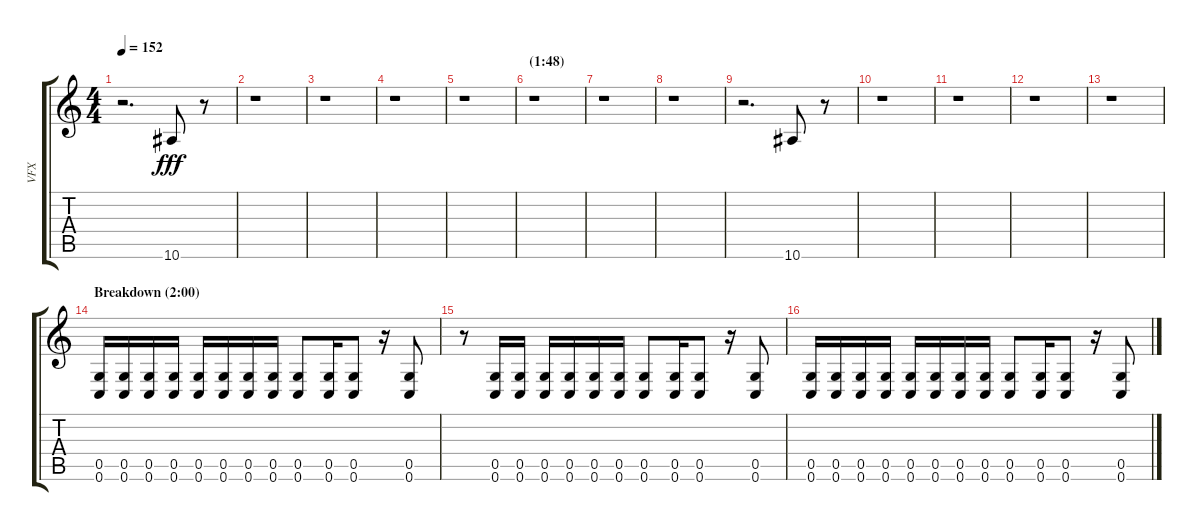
\track ("VFX" "VFX") {instrument electricguitarmuted}
\staff {score tabs}
\tuning (D4 A3 F3 C3 G2 C2) {hide}
\ts (4 4)
\tempo 152
\clef g2
\ks c
r.2{d dy f} 10.6.8{dy fff volume 16 instrument overdrivenguitar} r.8 |
r.1 |
r.1 |
r.1 |
r.1 |
\section ("" "(1:48)")
r.1 |
r.1 |
r.1 |
r.2{d} 10.6.8{volume 16 instrument overdrivenguitar} r.8 |
r.1 |
r.1 |
r.1 |
r.1 |
\section ("" "Breakdown (2:00)")
(0.5 0.6).16{volume 4 balance 0 instrument electricguitarmuted} (0.5 0.6).16 (0.5 0.6).16 (0.5 0.6).16 (0.5 0.6).16 (0.5 0.6).16 (0.5 0.6).16 (0.5 0.6).16 (0.5 0.6).8 (0.5 0.6).16 (0.5 0.6).8 r.16 (0.5 0.6).8 |
r.8 (0.5 0.6).16 (0.5 0.6).16 (0.5 0.6).16 (0.5 0.6).16 (0.5 0.6).16 (0.5 0.6).16 (0.5 0.6).8 (0.5 0.6).16 (0.5 0.6).8 r.16 (0.5 0.6).8 |
(0.5 0.6).16 (0.5 0.6).16 (0.5 0.6).16 (0.5 0.6).16 (0.5 0.6).16 (0.5 0.6).16 (0.5 0.6).16 (0.5 0.6).16 (0.5 0.6).8 (0.5 0.6).16 (0.5 0.6).8 r.16 (0.5 0.6).8
